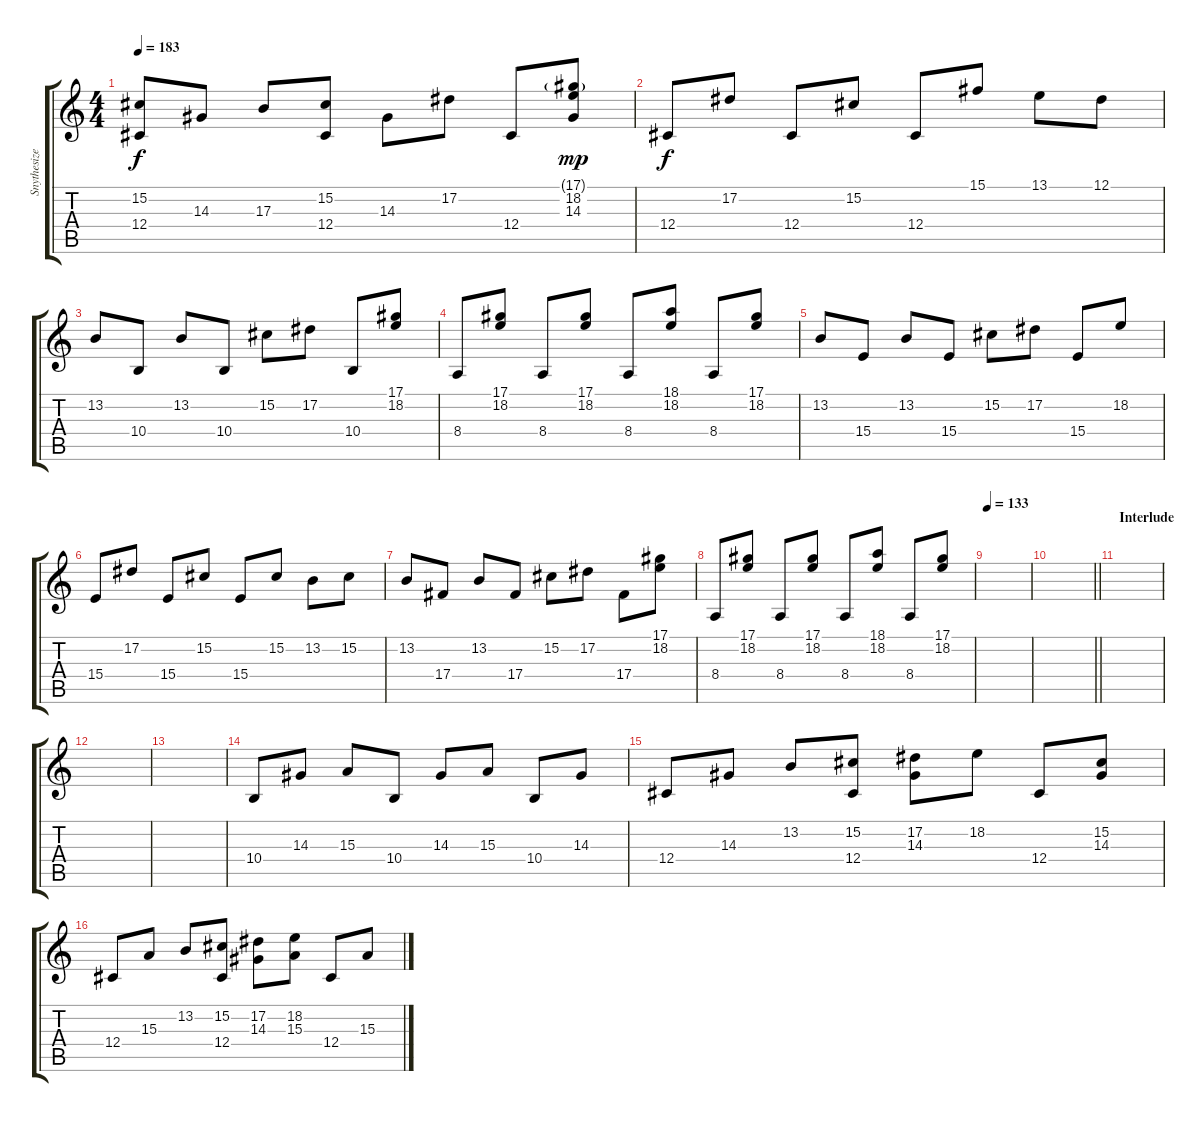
\track ("Snythesizer 2" "Snythesize") {instrument pad8sweep}
\staff {score tabs}
\tuning (Eb4 Bb3 Gb3 Db3 Ab2 Db2) {hide}
\ts (4 4)
\tempo 183
\clef g2
\ks c
(15.2 12.4).8{dy f} 14.3.8 17.3.8 (15.2 12.4).8 14.3.8 17.2.8 12.4.8 (17.1{g} 18.2 14.3).8{dy mp} |
12.4.8{dy f} 17.2.8 12.4.8 15.2.8 12.4.8 15.1.8 13.1.8 12.1.8 |
13.2.8 10.4.8 13.2.8 10.4.8 15.2.8 17.2.8 10.4.8 (17.1 18.2).8 |
8.4.8 (17.1 18.2).8 8.4.8 (17.1 18.2).8 8.4.8 (18.1 18.2).8 8.4.8 (17.1 18.2).8 |
13.2.8 15.4.8 13.2.8 15.4.8 15.2.8 17.2.8 15.4.8 18.2.8 |
15.4.8 17.2.8 15.4.8 15.2.8 15.4.8 15.2.8 13.2.8 15.2.8 |
13.2.8 17.4.8 13.2.8 17.4.8 15.2.8 17.2.8 17.4.8 (17.1 18.2).8 |
8.4.8 (17.1 18.2).8 8.4.8 (17.1 18.2).8 8.4.8 (18.1 18.2).8 8.4.8 (17.1 18.2).8 |
\tempo 133
|
\barLineRight lightlight
|
\section ("" "Interlude")
|
|
|
10.4.8{volume 6} 14.3.8 15.3.8 10.4.8 14.3.8 15.3.8 10.4.8 14.3.8 |
12.4.8{volume 9} 14.3.8 13.2.8 (15.2 12.4).8 (17.2 14.3).8 18.2.8 12.4.8 (15.2 14.3).8 |
12.4.8 15.3.8 13.2.8 (15.2 12.4).8 (17.2 14.3).8 (18.2 15.3).8 12.4.8 15.3.8
